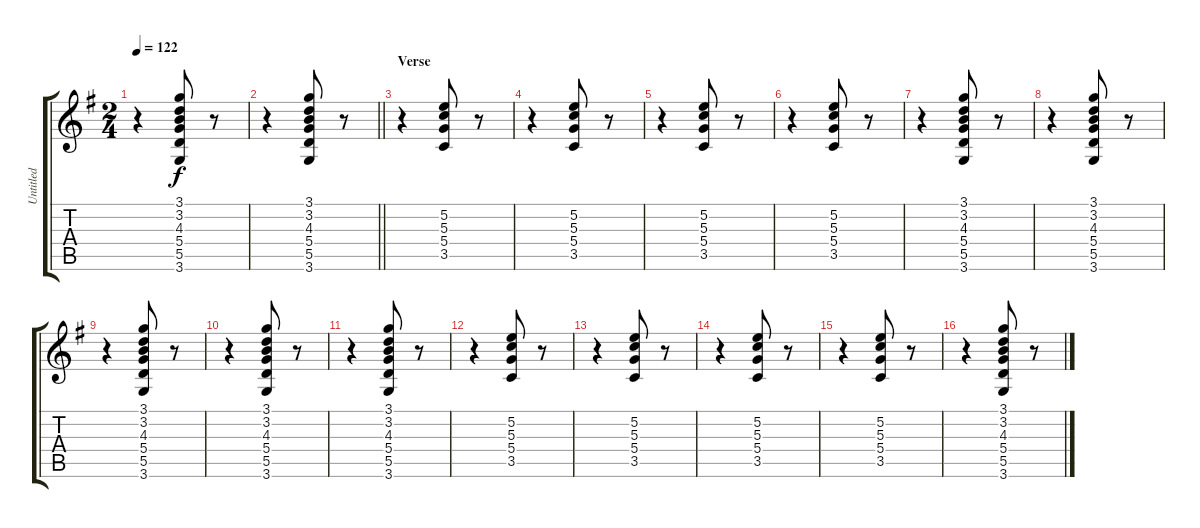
\track ("Untitled" "Untitled") {instrument acousticguitarsteel}
\staff {score tabs}
\tuning (E4 B3 G3 D3 A2 E2) {hide}
\ts (2 4)
\tempo 122
\clef g2
\ks g
r.4{dy f} (3.1 3.2 4.3 5.4 5.5 3.6).8 r.8 |
\barLineRight lightlight
r.4 (3.1 3.2 4.3 5.4 5.5 3.6).8 r.8 |
\section ("" "Verse")
r.4 (5.2 5.3 5.4 3.5).8 r.8 |
r.4 (5.2 5.3 5.4 3.5).8 r.8 |
r.4 (5.2 5.3 5.4 3.5).8 r.8 |
r.4 (5.2 5.3 5.4 3.5).8 r.8 |
r.4 (3.1 3.2 4.3 5.4 5.5 3.6).8 r.8 |
r.4 (3.1 3.2 4.3 5.4 5.5 3.6).8 r.8 |
r.4 (3.1 3.2 4.3 5.4 5.5 3.6).8 r.8 |
r.4 (3.1 3.2 4.3 5.4 5.5 3.6).8 r.8 |
r.4 (3.1 3.2 4.3 5.4 5.5 3.6).8 r.8 |
r.4 (5.2 5.3 5.4 3.5).8 r.8 |
r.4 (5.2 5.3 5.4 3.5).8 r.8 |
r.4 (5.2 5.3 5.4 3.5).8 r.8 |
r.4 (5.2 5.3 5.4 3.5).8 r.8 |
r.4 (3.1 3.2 4.3 5.4 5.5 3.6).8 r.8
